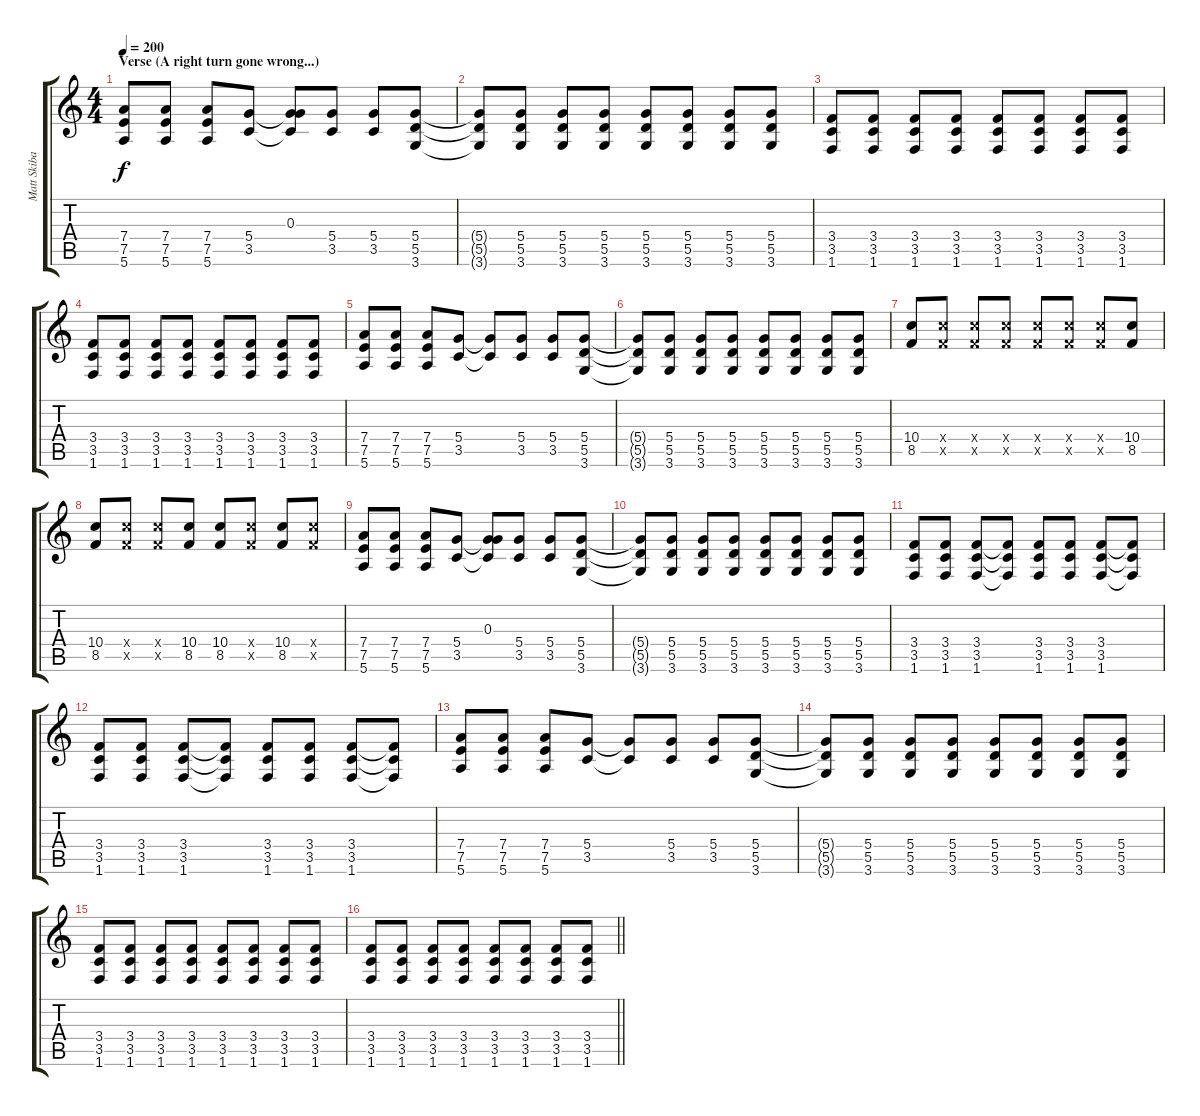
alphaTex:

\track ("Matt Skiba" "Matt Skiba") {instrument distortionguitar}
\staff {score tabs}
\tuning (E4 B3 G3 D3 A2 E2) {hide}
\ts (4 4)
\section ("" "Verse (A right turn gone wrong...)")
\tempo 200
\clef g2
\ks c
(7.4 7.5 5.6).8{dy f} (7.4 7.5 5.6).8 (7.4 7.5 5.6).8 (5.4 3.5).8 (0.3 5.4{t} 3.5{t}).8 (5.4 3.5).8 (5.4 3.5).8 (5.4 5.5 3.6).8 |
(5.4{t} 5.5{t} 3.6{t}).8 (5.4 5.5 3.6).8 (5.4 5.5 3.6).8 (5.4 5.5 3.6).8 (5.4 5.5 3.6).8 (5.4 5.5 3.6).8 (5.4 5.5 3.6).8 (5.4 5.5 3.6).8 |
(3.4 3.5 1.6).8 (3.4 3.5 1.6).8 (3.4 3.5 1.6).8 (3.4 3.5 1.6).8 (3.4 3.5 1.6).8 (3.4 3.5 1.6).8 (3.4 3.5 1.6).8 (3.4 3.5 1.6).8 |
(3.4 3.5 1.6).8 (3.4 3.5 1.6).8 (3.4 3.5 1.6).8 (3.4 3.5 1.6).8 (3.4 3.5 1.6).8 (3.4 3.5 1.6).8 (3.4 3.5 1.6).8 (3.4 3.5 1.6).8 |
(7.4 7.5 5.6).8 (7.4 7.5 5.6).8 (7.4 7.5 5.6).8 (5.4 3.5).8 (5.4{t} 3.5{t}).8 (5.4 3.5).8 (5.4 3.5).8 (5.4 5.5 3.6).8 |
(5.4{t} 5.5{t} 3.6{t}).8 (5.4 5.5 3.6).8 (5.4 5.5 3.6).8 (5.4 5.5 3.6).8 (5.4 5.5 3.6).8 (5.4 5.5 3.6).8 (5.4 5.5 3.6).8 (5.4 5.5 3.6).8 |
(10.4 8.5).8 (10.4{x} 8.5{x}).8 (10.4{x} 8.5{x}).8 (10.4{x} 8.5{x}).8 (10.4{x} 8.5{x}).8 (10.4{x} 8.5{x}).8 (10.4{x} 8.5{x}).8 (10.4 8.5).8 |
(10.4 8.5).8 (10.4{x} 8.5{x}).8 (10.4{x} 8.5{x}).8 (10.4 8.5).8 (10.4 8.5).8 (10.4{x} 8.5{x}).8 (10.4 8.5).8 (10.4{x} 8.5{x}).8 |
(7.4 7.5 5.6).8 (7.4 7.5 5.6).8 (7.4 7.5 5.6).8 (5.4 3.5).8 (0.3 5.4{t} 3.5{t}).8 (5.4 3.5).8 (5.4 3.5).8 (5.4 5.5 3.6).8 |
(5.4{t} 5.5{t} 3.6{t}).8 (5.4 5.5 3.6).8 (5.4 5.5 3.6).8 (5.4 5.5 3.6).8 (5.4 5.5 3.6).8 (5.4 5.5 3.6).8 (5.4 5.5 3.6).8 (5.4 5.5 3.6).8 |
(3.4 3.5 1.6).8 (3.4 3.5 1.6).8 (3.4 3.5 1.6).8 (3.4{t} 3.5{t} 1.6{t}).8 (3.4 3.5 1.6).8 (3.4 3.5 1.6).8 (3.4 3.5 1.6).8 (3.4{t} 3.5{t} 1.6{t}).8 |
(3.4 3.5 1.6).8 (3.4 3.5 1.6).8 (3.4 3.5 1.6).8 (3.4{t} 3.5{t} 1.6{t}).8 (3.4 3.5 1.6).8 (3.4 3.5 1.6).8 (3.4 3.5 1.6).8 (3.4{t} 3.5{t} 1.6{t}).8 |
(7.4 7.5 5.6).8 (7.4 7.5 5.6).8 (7.4 7.5 5.6).8 (5.4 3.5).8 (5.4{t} 3.5{t}).8 (5.4 3.5).8 (5.4 3.5).8 (5.4 5.5 3.6).8 |
(5.4{t} 5.5{t} 3.6{t}).8 (5.4 5.5 3.6).8 (5.4 5.5 3.6).8 (5.4 5.5 3.6).8 (5.4 5.5 3.6).8 (5.4 5.5 3.6).8 (5.4 5.5 3.6).8 (5.4 5.5 3.6).8 |
(3.4 3.5 1.6).8 (3.4 3.5 1.6).8 (3.4 3.5 1.6).8 (3.4 3.5 1.6).8 (3.4 3.5 1.6).8 (3.4 3.5 1.6).8 (3.4 3.5 1.6).8 (3.4 3.5 1.6).8 |
\barLineRight lightlight
(3.4 3.5 1.6).8 (3.4 3.5 1.6).8 (3.4 3.5 1.6).8 (3.4 3.5 1.6).8 (3.4 3.5 1.6).8 (3.4 3.5 1.6).8 (3.4 3.5 1.6).8 (3.4 3.5 1.6).8
